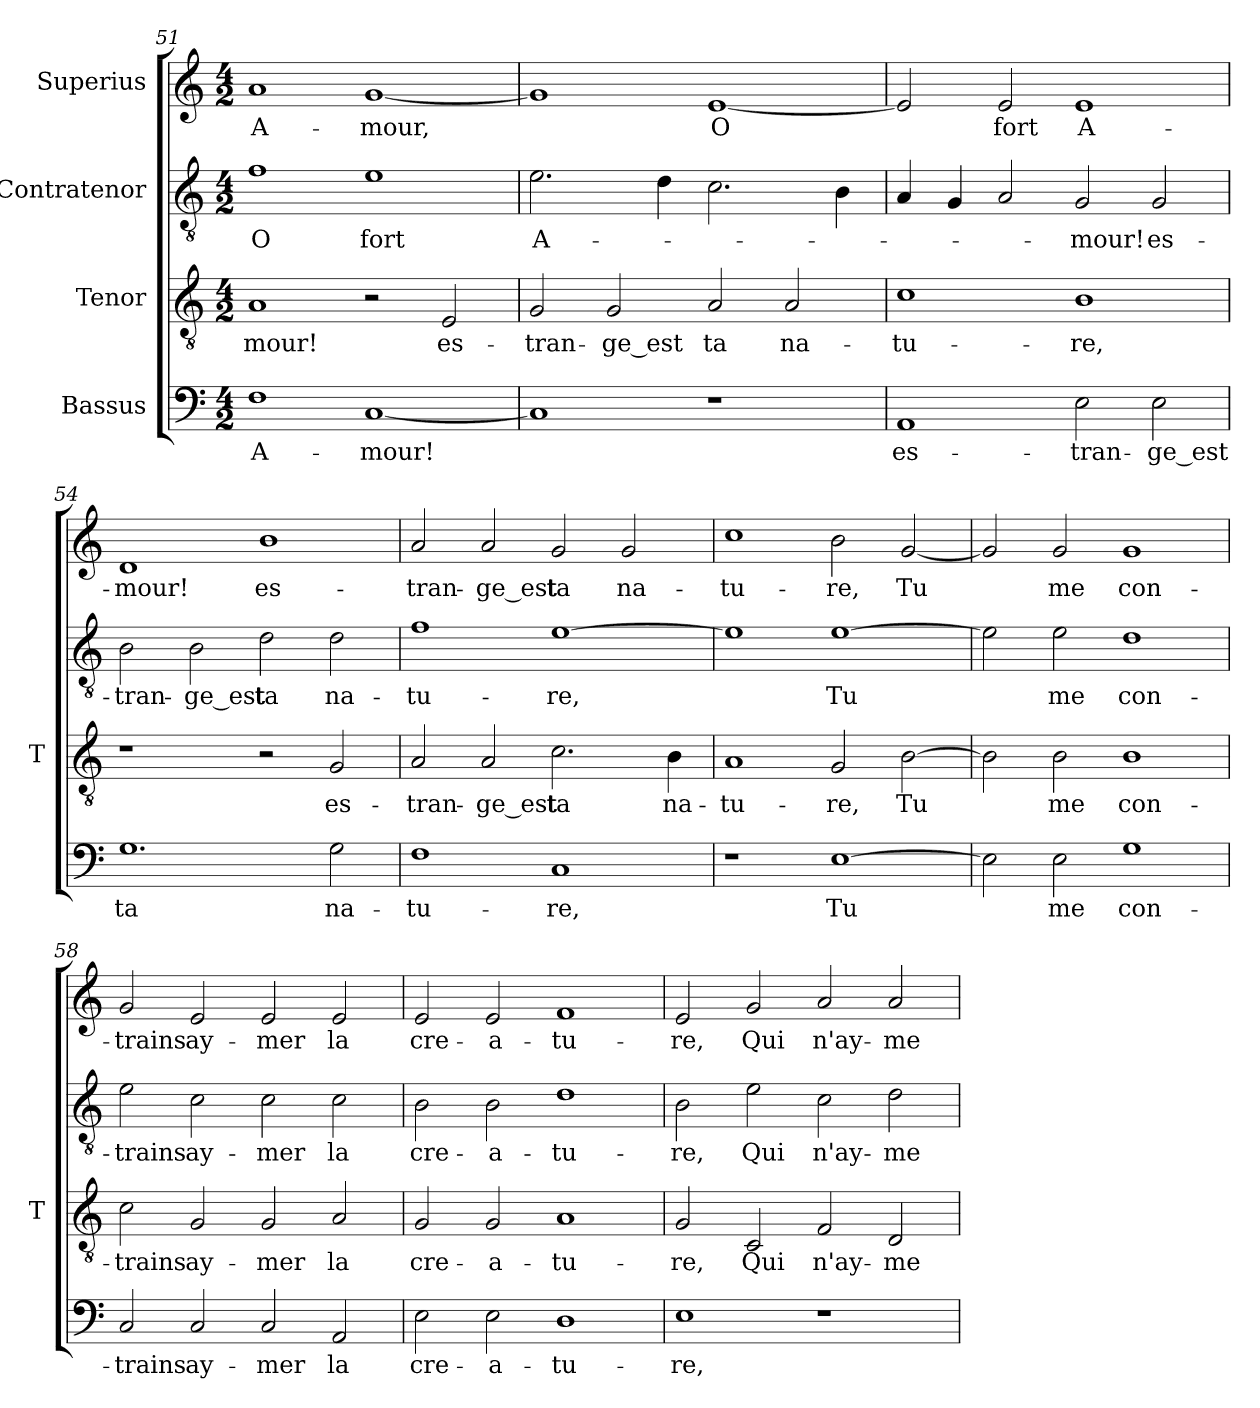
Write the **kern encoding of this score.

**kern	**text	**kern	**text	**kern	**text	**kern	**text
*part4	*part4	*part3	*part3	*part2	*part2	*part1	*part1
*staff4	*staff4	*staff3	*staff3	*staff2	*staff2	*staff1	*staff1
*I"Bassus	*	*I"Tenor	*	*I"Contratenor	*	*I"Superius	*
*	*	*I'T	*	*	*	*	*
*clefF4	*	*clefGv2	*	*clefGv2	*	*clefG2	*
*k[]	*	*k[]	*	*k[]	*	*k[]	*
*M4/2	*	*M4/2	*	*M4/2	*	*M4/2	*
=51	=51	=51	=51	=51	=51	=51	=51
1F	A-	1A	-mour!	1f	-O	1a	A-
[1C	-mour!	2r	.	1e	-fort	[1g	-mour,
.	.	2E	es-	.	.	.	.
=52	=52	=52	=52	=52	=52	=52	=52
1C]	.	2G	tran-	2.e	A-	1g]	.
.	.	2G	-ge_est	.	.	.	.
.	.	.	.	4d	.	.	.
1r	.	2A	-ta	2.c	.	[1e	-O
.	.	2A	na-	.	.	.	.
.	.	.	.	4B	.	.	.
=53	=53	=53	=53	=53	=53	=53	=53
1AA	es-	1c	tu-	4A	.	2e]	.
.	.	.	.	4G	.	.	.
.	.	.	.	2A	.	2e	-fort
2E	tran-	1B	-re,	2G	-mour!	1e	A-
2E	-ge_est	.	.	2G	es-	.	.
=54	=54	=54	=54	=54	=54	=54	=54
1.G	-ta	1r	.	2B	tran-	1d	-mour!
.	.	.	.	2B	-ge_est	.	.
.	.	2r	.	2d	-ta	1b	es-
2G	na-	2G	es-	2d	na-	.	.
=55	=55	=55	=55	=55	=55	=55	=55
1F	tu-	2A	tran-	1f	tu-	2a	tran-
.	.	2A	-ge_est	.	.	2a	-ge_est
1C	-re,	2.c	-ta	[1e	-re,	2g	-ta
.	.	.	.	.	.	2g	na-
.	.	4B	na-	.	.	.	.
=56	=56	=56	=56	=56	=56	=56	=56
1r	.	1A	tu-	1e]	.	1cc	tu-
[1E	-Tu	2G	-re,	[1e	-Tu	2b	-re,
.	.	[2B	-Tu	.	.	[2g	-Tu
=57	=57	=57	=57	=57	=57	=57	=57
2E]	.	2B]	.	2e]	.	2g]	.
2E	-me	2B	-me	2e	-me	2g	-me
1G	con-	1B	con-	1d	con-	1g	con-
=58	=58	=58	=58	=58	=58	=58	=58
2C	-trains	2c	-trains	2e	-trains	2g	-trains
2C	ay-	2G	ay-	2c	ay-	2e	ay-
2C	-mer	2G	-mer	2c	-mer	2e	-mer
2AA	-la	2A	-la	2c	-la	2e	-la
=59	=59	=59	=59	=59	=59	=59	=59
2E	cre-	2G	cre-	2B	cre-	2e	cre-
2E	a-	2G	a-	2B	a-	2e	a-
1D	tu-	1A	tu-	1d	tu-	1f	tu-
=60	=60	=60	=60	=60	=60	=60	=60
1E	-re,	2G	-re,	2B	-re,	2e	-re,
.	.	2C	-Qui	2e	-Qui	2g	-Qui
1r	.	2F	n'ay-	2c	n'ay-	2a	n'ay-
.	.	2D	-me	2d	-me	2a	-me
=	=	=	=	=	=	=	=
*-	*-	*-	*-	*-	*-	*-	*-
